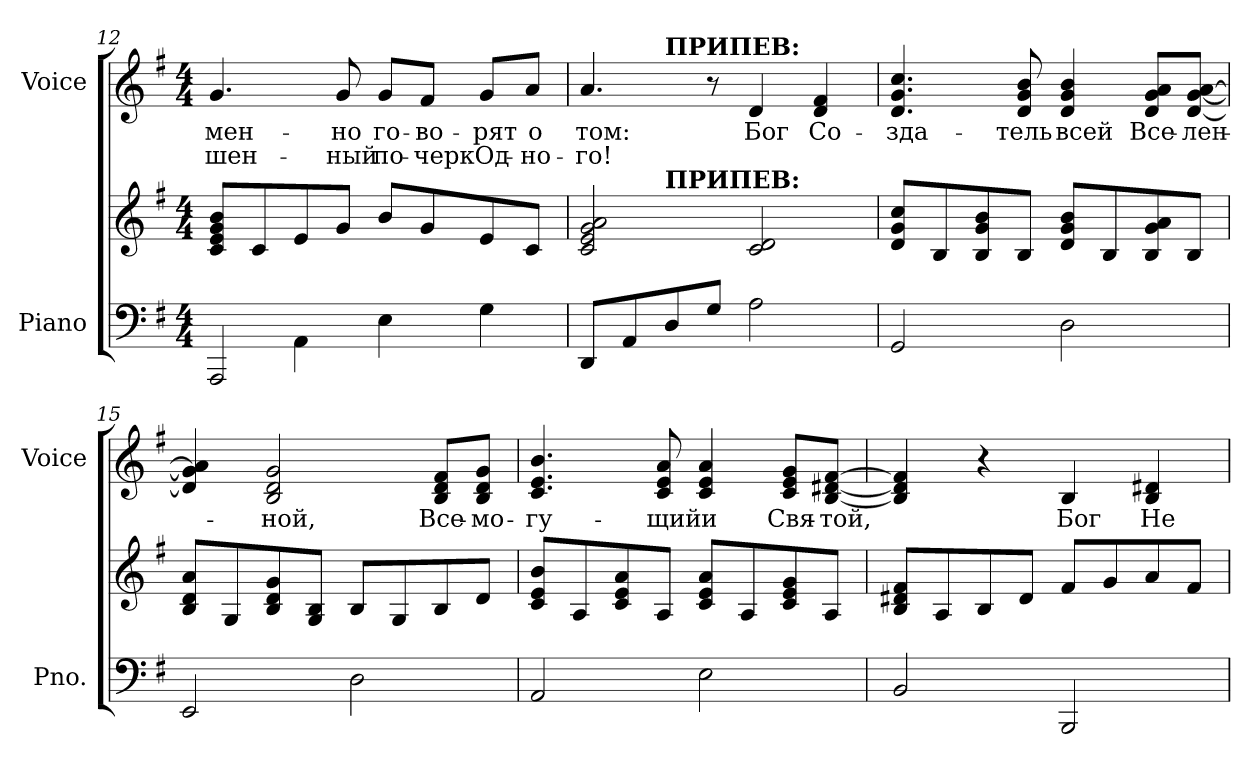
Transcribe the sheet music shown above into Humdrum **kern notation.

**kern	**kern	**kern	**text	**text
*part2	*part2	*part1	*part1	*part1
*staff3	*staff2	*staff1	*staff1	*staff1
*I"Piano	*	*I"Voice	*	*
*I'Pno.	*	*I'Voice	*	*
*clefF4	*clefG2	*clefG2	*	*
*k[f#]	*k[f#]	*k[f#]	*	*
*G:	*G:	*G:	*	*
*M4/4	*M4/4	*M4/4	*	*
=12	=12	=12	=12	=12
*^	*	*	*	*
!	!	!	!	!LO:LY:b:color=#000000	!LO:LY:b:color=#000000
2AAAi/	4ryy	8ci/ 8ei 8gi 8biL	4.gi/	-мен-	-шен-
.	.	8ci/	.	.	.
.	4AAi\	8ei/	.	.	.
!	!	!	!	!LO:LY:b:color=#000000	!LO:LY:b:color=#000000
.	.	8gi/J	8gi/	-но	-ный
!	!	!	!	!LO:LY:b:color=#000000	!LO:LY:b:color=#000000
2ryy	4Ei\	8bi/L	8gi/L	го-	по-
!	!	!	!	!LO:LY:b:color=#000000	!LO:LY:b:color=#000000
.	.	8gi/	8f#i/J	-во-	-черк
!	!	!	!	!LO:LY:b:color=#000000	!LO:LY:b:color=#000000
.	4Gi\	8ei/	8gi/L	-рят	Од-
!	!	!	!	!LO:LY:b:color=#000000	!LO:LY:b:color=#000000
.	.	8ci/J	8ai/J	о	-но-
*v	*v	*	*	*	*
!!LO:PB:g=z
=13	=13	=13	=13	=13
!	!	!	!LO:LY:b:color=#000000	!LO:LY:b:color=#000000
*	*^	*^	*	*
8DDi/L	2ci/ 2ei 2gi 2ai	4ryy	4.ai/	4ryy	том:	-го!
8AAi/	.	.	.	.	.	.
!	!	!	!	!LO:TX:a:B:t=ПРИПЕВ&colon;	!	!
!	!	!LO:TX:a:B:t=ПРИПЕВ&colon;	!	!	!	!
8Di/	.	2.ryy	.	2.ryy	.	.
8Gi/J	.	.	8r	.	.	.
!	!	!	!	!	!LO:LY:b:color=#000000	!
2Ai\	2ci/ 2di	.	4di/	.	Бог	.
!	!	!	!	!	!LO:LY:b:color=#000000	!
.	.	.	4di/ 4f#i	.	Со-	.
*	*v	*v	*	*	*	*
*	*	*v	*v	*	*
=14	=14	=14	=14	=14
*	*^	*^	*	*
!	!	!	!	!	!LO:LY:b:color=#000000	!
*	*v	*v	*	*	*	*
*	*	*v	*v	*	*
2GGi/	8di/ 8gi 8cciL	4.di/ 4.gi 4.cci	-зда-	.
.	8Bi/	.	.	.
.	8Bi/ 8gi 8bi	.	.	.
!	!	!	!LO:LY:b:color=#000000	!
.	8Bi/J	8di/ 8gi 8bi	-тель	.
!	!	!	!LO:LY:b:color=#000000	!
2Di\	8di/ 8gi 8biL	4di/ 4gi 4bi	всей	.
.	8Bi/	.	.	.
!	!	!	!LO:LY:b:color=#000000	!
.	8Bi/ 8gi 8ai	8di/ 8gi/ 8ai/L	Все-	.
!	!	!	!LO:LY:b:color=#000000	!
.	8Bi/J	[<8di/ [<8gi/ [>8ai/J	-лен-	.
=15	=15	=15	=15	=15
2EEi/	8Bi/ 8di 8aiL	4di/] 4gi] 4ai]	.	.
.	8Gi/	.	.	.
!	!	!	!LO:LY:b:color=#000000	!
.	8Bi/ 8di 8gi	2Bi/ 2di 2gi	-ной,	.
.	8Gi/ 8BiJ	.	.	.
2Di\	8Bi/L	.	.	.
.	8Gi/	.	.	.
!	!	!	!LO:LY:b:color=#000000	!
.	8Bi/	8Bi/ 8di/ 8f#i/L	Все-	.
!	!	!	!LO:LY:b:color=#000000	!
.	8di/J	8Bi/ 8di/ 8gi/J	-мо-	.
=16	=16	=16	=16	=16
!	!	!	!LO:LY:b:color=#000000	!
2AAi/	8ci/ 8ei 8biL	4.ci/ 4.ei 4.bi	-гу-	.
.	8Ai/	.	.	.
.	8ci/ 8ei 8ai	.	.	.
!	!	!	!LO:LY:b:color=#000000	!
.	8Ai/J	8ci/ 8ei 8ai	-щий	.
!	!	!	!LO:LY:b:color=#000000	!
2Ei\	8ci/ 8ei 8aiL	4ci/ 4ei 4ai	и	.
.	8Ai/	.	.	.
!	!	!	!LO:LY:b:color=#000000	!
.	8ci/ 8ei 8gi	8ci/ 8ei/ 8gi/L	Свя-	.
!	!	!	!LO:LY:b:color=#000000	!
.	8Ai/J	[<8Bi/ [<8d#Xi/ [>8f#i/J	-той,	.
!!LO:LB:g=z
=17	=17	=17	=17	=17
2BBi/	8Bi/ 8d#Xi 8f#iL	4Bi/] 4d#i] 4f#i]	.	.
.	8Ai/	.	.	.
.	8Bi/	4r	.	.
.	8d#i/J	.	.	.
!	!	!	!LO:LY:b:color=#000000	!
2BBBi/	8f#i/L	4Bi/	Бог	.
.	8gi/	.	.	.
!	!	!	!LO:LY:b:color=#000000	!
.	8ai/	4Bi/ 4d#Xi	Не-	.
.	8f#i/J	.	.	.
=	=	=	=	=
*-	*-	*-	*-	*-
